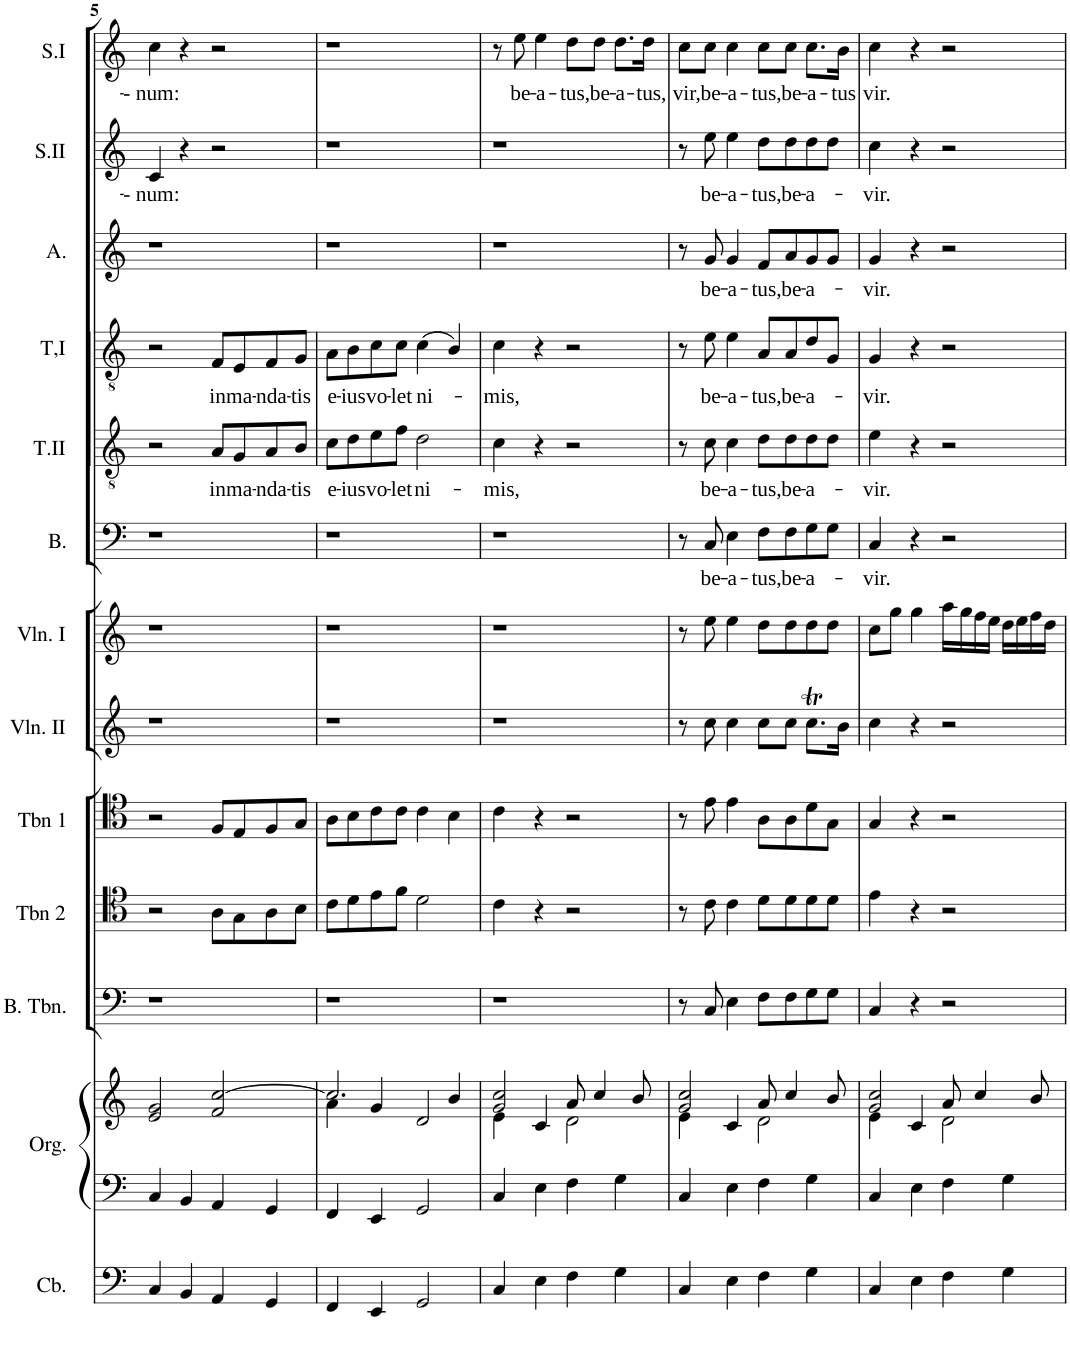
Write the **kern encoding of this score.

**kern	**kern	**kern	**kern	**kern	**kern	**kern	**kern	**kern	**text	**kern	**text	**kern	**text	**kern	**text	**kern	**text	**kern	**text
*part13	*part12	*part12	*part11	*part10	*part9	*part8	*part7	*part6	*part6	*part5	*part5	*part4	*part4	*part3	*part3	*part2	*part2	*part1	*part1
*staff14	*staff13	*staff12	*staff11	*staff10	*staff9	*staff8	*staff7	*staff6	*staff6	*staff5	*staff5	*staff4	*staff4	*staff3	*staff3	*staff2	*staff2	*staff1	*staff1
*I"Contrebasse	*I"Orgue	*	*I"Bass Trombone  or Violincello *	*I"Trombone 2   or Viola *	*I"Trombone 1  or Viola *	*I"Violin II	*I"Violin I	*I"Bass	*	*I"Tenor II	*	*I"Tenor I	*	*I"Alto	*	*I"Soprano II	*	*I"Soprano I	*
*I'Cb.	*I'Org.	*	*I'B. Tbn.	*I'Tbn 2	*I'Tbn 1	*I'Vln. II	*I'Vln. I	*I'B.	*	*I'T.II	*	*I'T,I	*	*I'A.	*	*I'S.II	*	*I'S.I	*
!!LO:PB:g=z
*clefF4	*clefF4	*clefG2	*clefF4	*clefC4	*clefC4	*clefG2	*clefG2	*clefF4	*	*clefGv2	*	*clefGv2	*	*clefG2	*	*clefG2	*	*clefG2	*
*Trd7c12	*	*	*	*	*	*	*	*	*	*Trd7c12	*	*Trd7c12	*	*	*	*	*	*	*
*k[]	*k[]	*k[]	*k[]	*k[]	*k[]	*k[]	*k[]	*k[]	*	*k[]	*	*k[]	*	*k[]	*	*k[]	*	*k[]	*
*M4/4	*M4/4	*M4/4	*M4/4	*M4/4	*M4/4	*M4/4	*M4/4	*M4/4	*	*M4/4	*	*M4/4	*	*M4/4	*	*M4/4	*	*M4/4	*
=5	=5	=5	=5	=5	=5	=5	=5	=5	=5	=5	=5	=5	=5	=5	=5	=5	=5	=5	=5
!	!	!	!	!	!	!	!	!	!	!	!	!	!	!	!	!	!LO:LY:b	!	!LO:LY:b
4C/	4C/	2e/ 2g/	1r	2r	2r	1r	1r	1r	.	2r	.	2r	.	1r	.	4c/	-- num:	4cc\	-- num:
4BB/	4BB/	.	.	.	.	.	.	.	.	.	.	.	.	.	.	4r	.	4r	.
!	!	!	!	!	!	!	!	!	!	!	!LO:LY:b	!	!LO:LY:b	!	!	!	!	!	!
4AA/	4AA/	2f/ [2cc/	.	8A\L	8F/L	.	.	.	.	8A/L	in	8F/L	in	.	.	2r	.	2r	.
!	!	!	!	!	!	!	!	!	!	!	!LO:LY:b	!	!LO:LY:b	!	!	!	!	!	!
.	.	.	.	8G\	8E/	.	.	.	.	8G/	ma-	8E/	ma-	.	.	.	.	.	.
!	!	!	!	!	!	!	!	!	!	!	!LO:LY:b	!	!LO:LY:b	!	!	!	!	!	!
4GG/	4GG/	.	.	8A\	8F/	.	.	.	.	8A/	-nda-	8F/	-nda-	.	.	.	.	.	.
!	!	!	!	!	!	!	!	!	!	!	!LO:LY:b	!	!LO:LY:b	!	!	!	!	!	!
.	.	.	.	8B\J	8G/J	.	.	.	.	8B/J	-tis	8G/J	-tis	.	.	.	.	.	.
=6	=6	=6	=6	=6	=6	=6	=6	=6	=6	=6	=6	=6	=6	=6	=6	=6	=6	=6	=6
*	*	*^	*	*	*	*	*	*	*	*	*	*	*	*	*	*	*	*	*
!	!	!	!	!	!	!	!	!	!	!	!	!LO:LY:b	!	!LO:LY:b	!	!	!	!	!	!
4FF/	4FF/	2.cc/]	4a\	1r	8c\L	8A\L	1r	1r	1r	.	8c\L	e-	8A\L	e-	1r	.	1r	.	1r	.
!	!	!	!	!	!	!	!	!	!	!	!	!LO:LY:b	!	!LO:LY:b	!	!	!	!	!	!
.	.	.	.	.	8d\	8B\	.	.	.	.	8d\	-ius	8B\	-ius	.	.	.	.	.	.
!	!	!	!	!	!	!	!	!	!	!	!	!LO:LY:b	!	!LO:LY:b	!	!	!	!	!	!
4EE/	4EE/	.	4g/	.	8e\	8c\	.	.	.	.	8e\	vo-	8c\	vo-	.	.	.	.	.	.
!	!	!	!	!	!	!	!	!	!	!	!	!LO:LY:b	!	!LO:LY:b	!	!	!	!	!	!
.	.	.	.	.	8f\J	8c\J	.	.	.	.	8f\J	-let	8c\J	-let	.	.	.	.	.	.
!	!	!	!	!	!	!	!	!	!	!	!	!LO:LY:b	!	!LO:LY:b	!	!	!	!	!	!
2GG/	2GG/	.	2d/	.	2d\	4c\	.	.	.	.	2d\	ni-	(4c\	ni-	.	.	.	.	.	.
.	.	4b/	.	.	.	4B\	.	.	.	.	.	.	4B/)	.	.	.	.	.	.	.
=7	=7	=7	=7	=7	=7	=7	=7	=7	=7	=7	=7	=7	=7	=7	=7	=7	=7	=7	=7	=7
!	!	!	!	!	!	!	!	!	!	!	!	!LO:LY:b	!	!LO:LY:b	!	!	!	!	!	!
4C/	4C/	2g/ 2cc/	4e\	1r	4c\	4c\	1r	1r	1r	.	4c\	-mis,	4c\	-mis,	1r	.	1r	.	8r	.
!	!	!	!	!	!	!	!	!	!	!	!	!	!	!	!	!	!	!	!	!LO:LY:b
.	.	.	.	.	.	.	.	.	.	.	.	.	.	.	.	.	.	.	8ee\	be-
!	!	!	!	!	!	!	!	!	!	!	!	!	!	!	!	!	!	!	!	!LO:LY:b
4E\	4E\	.	4c/	.	4r	4r	.	.	.	.	4r	.	4r	.	.	.	.	.	4ee\	-a-
!	!	!	!	!	!	!	!	!	!	!	!	!	!	!	!	!	!	!	!	!LO:LY:b
4F\	4F\	8a/	2d\	.	2r	2r	.	.	.	.	2r	.	2r	.	.	.	.	.	8dd\L	-tus,
!	!	!	!	!	!	!	!	!	!	!	!	!	!	!	!	!	!	!	!	!LO:LY:b
.	.	4cc/	.	.	.	.	.	.	.	.	.	.	.	.	.	.	.	.	8dd\J	be-
!	!	!	!	!	!	!	!	!	!	!	!	!	!	!	!	!	!	!	!	!LO:LY:b
4G\	4G\	.	.	.	.	.	.	.	.	.	.	.	.	.	.	.	.	.	8.dd\L	-a-
.	.	8b/	.	.	.	.	.	.	.	.	.	.	.	.	.	.	.	.	.	.
!	!	!	!	!	!	!	!	!	!	!	!	!	!	!	!	!	!	!	!	!LO:LY:b
.	.	.	.	.	.	.	.	.	.	.	.	.	.	.	.	.	.	.	16dd\Jk	-tus,
=8	=8	=8	=8	=8	=8	=8	=8	=8	=8	=8	=8	=8	=8	=8	=8	=8	=8	=8	=8	=8
!	!	!	!	!	!	!	!	!	!	!	!	!	!	!	!	!	!	!	!	!LO:LY:b
4C/	4C/	2g/ 2cc/	4e\	8r	8r	8r	8r	8r	8r	.	8r	.	8r	.	8r	.	8r	.	8cc\L	vir,
!	!	!	!	!	!	!	!	!	!	!LO:LY:b	!	!LO:LY:b	!	!LO:LY:b	!	!LO:LY:b	!	!LO:LY:b	!	!LO:LY:b
.	.	.	.	8C/	8c\	8e\	8cc\	8ee\	8C/	be-	8c\	be-	8e\	be-	8g/	be-	8ee\	be-	8cc\J	be-
!	!	!	!	!	!	!	!	!	!	!LO:LY:b	!	!LO:LY:b	!	!LO:LY:b	!	!LO:LY:b	!	!LO:LY:b	!	!LO:LY:b
4E\	4E\	.	4c/	4E\	4c\	4e\	4cc\	4ee\	4E\	-a-	4c\	-a-	4e\	-a-	4g/	-a-	4ee\	-a-	4cc\	-a-
!	!	!	!	!	!	!	!	!	!	!LO:LY:b	!	!LO:LY:b	!	!LO:LY:b	!	!LO:LY:b	!	!LO:LY:b	!	!LO:LY:b
4F\	4F\	8a/	2d\	8F\L	8d\L	8A\L	8cc\L	8dd\L	8F\L	-tus,	8d\L	-tus,	8A/L	-tus,	8f/L	-tus,	8dd\L	-tus,	8cc\L	-tus,
!	!	!	!	!	!	!	!	!	!	!LO:LY:b	!	!LO:LY:b	!	!LO:LY:b	!	!LO:LY:b	!	!LO:LY:b	!	!LO:LY:b
.	.	4cc/	.	8F\	8d\	8A\	8cc\J	8dd\	8F\	be-	8d\	be-	8A/	be-	8a/	be-	8dd\	be-	8cc\J	be-
!	!	!	!	!	!	!	!	!	!	!LO:LY:b	!	!LO:LY:b	!	!LO:LY:b	!	!LO:LY:b	!	!LO:LY:b	!	!LO:LY:b
4G\	4G\	.	.	8G\	8d\	8d\	8.ccT\L	8dd\	8G\	-a-	8d\	-a-	8d/	-a-	8g/	-a-	8dd\	-a-	8.cc\L	-a-
.	.	8b/	.	8G\J	8d\J	8G\J	.	8dd\J	8G\J	.	8d\J	.	8G/J	.	8g/J	.	8dd\J	.	.	.
!	!	!	!	!	!	!	!	!	!	!	!	!	!	!	!	!	!	!	!	!LO:LY:b
.	.	.	.	.	.	.	16b\Jk	.	.	.	.	.	.	.	.	.	.	.	16b\Jk	-tus
=9	=9	=9	=9	=9	=9	=9	=9	=9	=9	=9	=9	=9	=9	=9	=9	=9	=9	=9	=9	=9
!	!	!	!	!	!	!	!	!	!	!LO:LY:b	!	!LO:LY:b	!	!LO:LY:b	!	!LO:LY:b	!	!LO:LY:b	!	!LO:LY:b
4C/	4C/	2g/ 2cc/	4e\	4C/	4e\	4G/	4cc\	8cc\L	4C/	vir.	4e\	vir.	4G/	vir.	4g/	vir.	4cc\	vir.	4cc\	vir.
.	.	.	.	.	.	.	.	8gg\J	.	.	.	.	.	.	.	.	.	.	.	.
4E\	4E\	.	4c/	4r	4r	4r	4r	4gg\	4r	.	4r	.	4r	.	4r	.	4r	.	4r	.
4F\	4F\	8a/	2d\	2r	2r	2r	2r	16aa\LL	2r	.	2r	.	2r	.	2r	.	2r	.	2r	.
.	.	.	.	.	.	.	.	16gg\	.	.	.	.	.	.	.	.	.	.	.	.
.	.	4cc/	.	.	.	.	.	16ff\	.	.	.	.	.	.	.	.	.	.	.	.
.	.	.	.	.	.	.	.	16ee\JJ	.	.	.	.	.	.	.	.	.	.	.	.
4G\	4G\	.	.	.	.	.	.	16dd\LL	.	.	.	.	.	.	.	.	.	.	.	.
.	.	.	.	.	.	.	.	16ee\	.	.	.	.	.	.	.	.	.	.	.	.
.	.	8b/	.	.	.	.	.	16ff\	.	.	.	.	.	.	.	.	.	.	.	.
.	.	.	.	.	.	.	.	16dd\JJ	.	.	.	.	.	.	.	.	.	.	.	.
*	*	*v	*v	*	*	*	*	*	*	*	*	*	*	*	*	*	*	*	*	*
=	=	=	=	=	=	=	=	=	=	=	=	=	=	=	=	=	=	=	=
*-	*-	*-	*-	*-	*-	*-	*-	*-	*-	*-	*-	*-	*-	*-	*-	*-	*-	*-	*-
